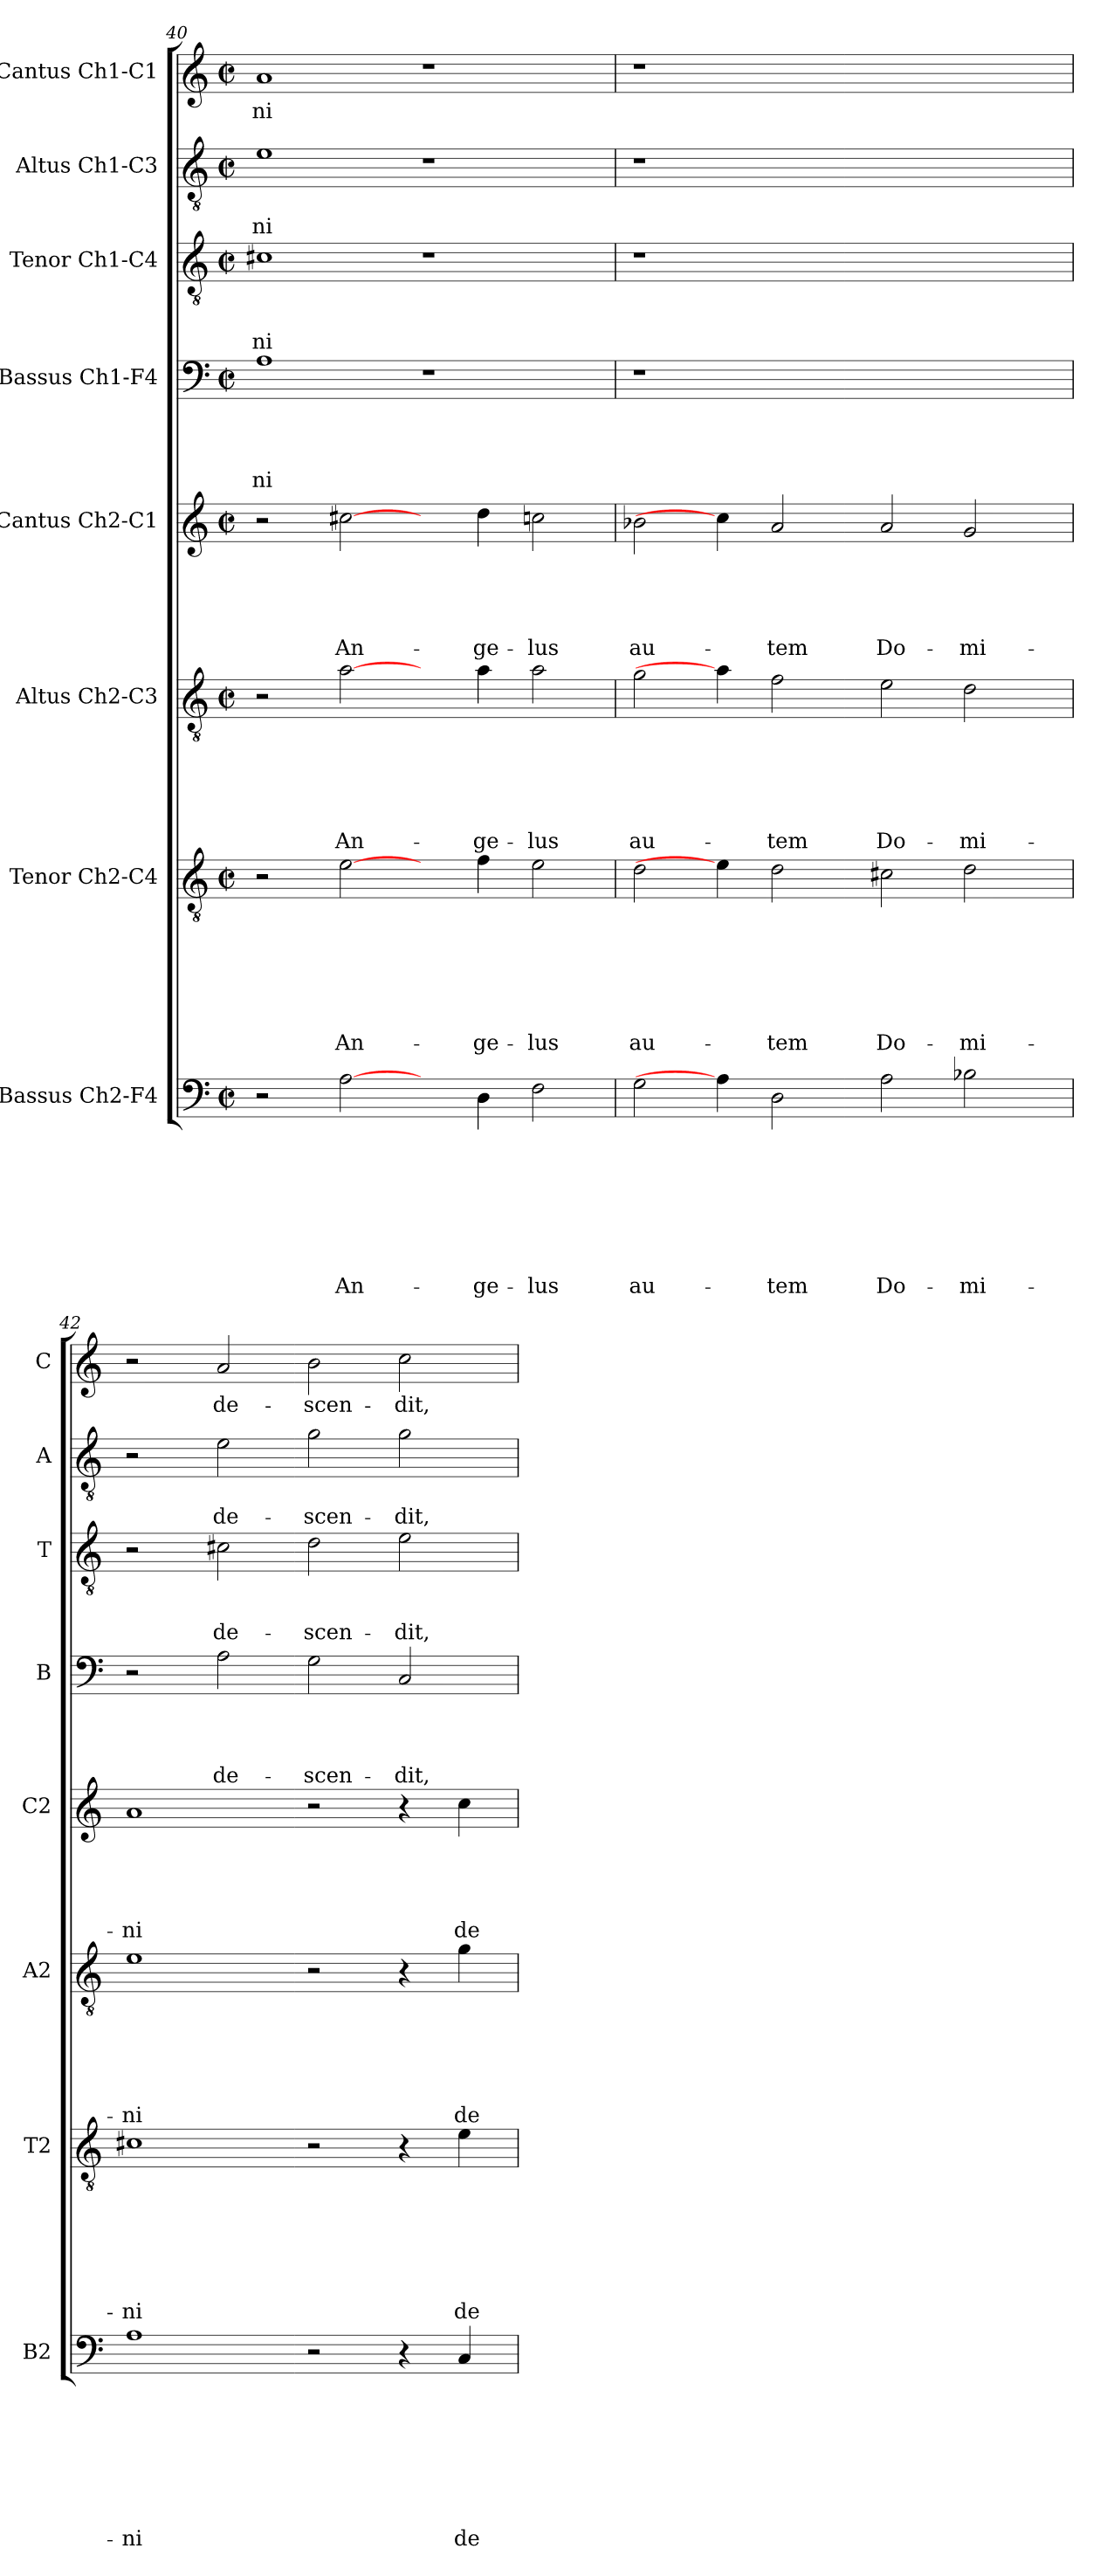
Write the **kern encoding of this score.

**kern	**text	**text	**text	**text	**text	**text	**text	**text	**kern	**text	**text	**text	**text	**text	**text	**text	**kern	**text	**text	**text	**text	**text	**text	**kern	**text	**text	**text	**text	**text	**kern	**text	**text	**text	**text	**kern	**text	**text	**text	**kern	**text	**text	**kern	**text
*part8	*part8	*part8	*part8	*part8	*part8	*part8	*part8	*part8	*part7	*part7	*part7	*part7	*part7	*part7	*part7	*part7	*part6	*part6	*part6	*part6	*part6	*part6	*part6	*part5	*part5	*part5	*part5	*part5	*part5	*part4	*part4	*part4	*part4	*part4	*part3	*part3	*part3	*part3	*part2	*part2	*part2	*part1	*part1
*staff8	*staff8	*staff8	*staff8	*staff8	*staff8	*staff8	*staff8	*staff8	*staff7	*staff7	*staff7	*staff7	*staff7	*staff7	*staff7	*staff7	*staff6	*staff6	*staff6	*staff6	*staff6	*staff6	*staff6	*staff5	*staff5	*staff5	*staff5	*staff5	*staff5	*staff4	*staff4	*staff4	*staff4	*staff4	*staff3	*staff3	*staff3	*staff3	*staff2	*staff2	*staff2	*staff1	*staff1
*I"Bassus Ch2-F4	*	*	*	*	*	*	*	*	*I"Tenor Ch2-C4	*	*	*	*	*	*	*	*I"Altus Ch2-C3	*	*	*	*	*	*	*I"Cantus Ch2-C1	*	*	*	*	*	*I"Bassus Ch1-F4	*	*	*	*	*I"Tenor Ch1-C4	*	*	*	*I"Altus Ch1-C3	*	*	*I"Cantus Ch1-C1	*
*I'B2	*	*	*	*	*	*	*	*	*I'T2	*	*	*	*	*	*	*	*I'A2	*	*	*	*	*	*	*I'C2	*	*	*	*	*	*I'B	*	*	*	*	*I'T	*	*	*	*I'A	*	*	*I'C	*
*clefF4	*	*	*	*	*	*	*	*	*clefGv2	*	*	*	*	*	*	*	*clefGv2	*	*	*	*	*	*	*clefG2	*	*	*	*	*	*clefF4	*	*	*	*	*clefGv2	*	*	*	*clefGv2	*	*	*clefG2	*
*k[]	*	*	*	*	*	*	*	*	*k[]	*	*	*	*	*	*	*	*k[]	*	*	*	*	*	*	*k[]	*	*	*	*	*	*k[]	*	*	*	*	*k[]	*	*	*	*k[]	*	*	*k[]	*
*C:	*	*	*	*	*	*	*	*	*C:	*	*	*	*	*	*	*	*C:	*	*	*	*	*	*	*C:	*	*	*	*	*	*C:	*	*	*	*	*C:	*	*	*	*C:	*	*	*C:	*
*M2/2	*	*	*	*	*	*	*	*	*M2/2	*	*	*	*	*	*	*	*M2/2	*	*	*	*	*	*	*M2/2	*	*	*	*	*	*M2/2	*	*	*	*	*M2/2	*	*	*	*M2/2	*	*	*M2/2	*
*met(c|)	*	*	*	*	*	*	*	*	*met(c|)	*	*	*	*	*	*	*	*met(c|)	*	*	*	*	*	*	*met(c|)	*	*	*	*	*	*met(c|)	*	*	*	*	*met(c|)	*	*	*	*met(c|)	*	*	*met(c|)	*
=40	=40	=40	=40	=40	=40	=40	=40	=40	=40	=40	=40	=40	=40	=40	=40	=40	=40	=40	=40	=40	=40	=40	=40	=40	=40	=40	=40	=40	=40	=40	=40	=40	=40	=40	=40	=40	=40	=40	=40	=40	=40	=40	=40
!	!	!	!	!	!	!	!	!	!	!	!	!	!	!	!	!	!	!	!	!	!	!	!	!	!	!	!	!	!	!	!	!	!	!LO:LY:b	!	!	!	!LO:LY:b	!	!	!LO:LY:b	!	!LO:LY:b
2r	.	.	.	.	.	.	.	.	2r	.	.	.	.	.	.	.	2r	.	.	.	.	.	.	2r	.	.	.	.	.	1A	.	.	.	-ni	1c#X	.	.	-ni	1e	.	-ni	1a	-ni
!	!	!	!	!	!	!	!	!LO:LY:b	!	!	!	!	!	!	!	!LO:LY:b	!	!	!	!	!	!	!LO:LY:b	!	!	!	!	!	!LO:LY:b	!	!	!	!	!	!	!	!	!	!	!	!	!	!
[2A\	.	.	.	.	.	.	.	An-	[2e\	.	.	.	.	.	.	An-	[2a\	.	.	.	.	.	An-	[2cc#X\	.	.	.	.	An-	.	.	.	.	.	.	.	.	.	.	.	.	.	.
4ryy	.	.	.	.	.	.	.	.	4ryy	.	.	.	.	.	.	.	4ryy	.	.	.	.	.	.	4ryy	.	.	.	.	.	1r	.	.	.	.	1r	.	.	.	1r	.	.	1r	.
!	!	!	!	!	!	!	!	!LO:LY:b	!	!	!	!	!	!	!	!LO:LY:b	!	!	!	!	!	!	!LO:LY:b	!	!	!	!	!	!LO:LY:b	!	!	!	!	!	!	!	!	!	!	!	!	!	!
4D\	.	.	.	.	.	.	.	-ge-	4f\	.	.	.	.	.	.	-ge-	4a\	.	.	.	.	.	-ge-	4dd\	.	.	.	.	-ge-	.	.	.	.	.	.	.	.	.	.	.	.	.	.
!	!	!	!	!	!	!	!	!LO:LY:b	!	!	!	!	!	!	!	!LO:LY:b	!	!	!	!	!	!	!LO:LY:b	!	!	!	!	!	!LO:LY:b	!	!	!	!	!	!	!	!	!	!	!	!	!	!
2F\	.	.	.	.	.	.	.	-lus	2e\	.	.	.	.	.	.	-lus	2a\	.	.	.	.	.	-lus	2ccn\	.	.	.	.	-lus	.	.	.	.	.	.	.	.	.	.	.	.	.	.
=41	=41	=41	=41	=41	=41	=41	=41	=41	=41	=41	=41	=41	=41	=41	=41	=41	=41	=41	=41	=41	=41	=41	=41	=41	=41	=41	=41	=41	=41	=41	=41	=41	=41	=41	=41	=41	=41	=41	=41	=41	=41	=41	=41
!	!	!	!	!	!	!	!	!LO:LY:b	!	!	!	!	!	!	!	!LO:LY:b	!	!	!	!	!	!	!LO:LY:b	!	!	!	!	!	!LO:LY:b	!	!	!	!	!	!	!	!	!	!	!	!	!	!
2G\	.	.	.	.	.	.	.	au-	2d\	.	.	.	.	.	.	au-	2g\	.	.	.	.	.	au-	2b-X\	.	.	.	.	au-	1r	.	.	.	.	1r	.	.	.	1r	.	.	1r	.
4A\]	.	.	.	.	.	.	.	.	4e\]	.	.	.	.	.	.	.	4a\]	.	.	.	.	.	.	4cc#\]	.	.	.	.	.	.	.	.	.	.	.	.	.	.	.	.	.	.	.
!	!	!	!	!	!	!	!	!LO:LY:b	!	!	!	!	!	!	!	!LO:LY:b	!	!	!	!	!	!	!LO:LY:b	!	!	!	!	!	!LO:LY:b	!	!	!	!	!	!	!	!	!	!	!	!	!	!
2D\	.	.	.	.	.	.	.	-tem	2d\	.	.	.	.	.	.	-tem	2f\	.	.	.	.	.	-tem	2a/	.	.	.	.	-tem	.	.	.	.	.	.	.	.	.	.	.	.	.	.
.	.	.	.	.	.	.	.	.	.	.	.	.	.	.	.	.	.	.	.	.	.	.	.	.	.	.	.	.	.	1ryy	.	.	.	.	1ryy	.	.	.	1ryy	.	.	1ryy	.
!	!	!	!	!	!	!	!	!LO:LY:b	!	!	!	!	!	!	!	!LO:LY:b	!	!	!	!	!	!	!LO:LY:b	!	!	!	!	!	!LO:LY:b	!	!	!	!	!	!	!	!	!	!	!	!	!	!
2A\	.	.	.	.	.	.	.	Do-	2c#X\	.	.	.	.	.	.	Do-	2e\	.	.	.	.	.	Do-	2a/	.	.	.	.	Do-	.	.	.	.	.	.	.	.	.	.	.	.	.	.
!	!	!	!	!	!	!	!	!LO:LY:b	!	!	!	!	!	!	!	!LO:LY:b	!	!	!	!	!	!	!LO:LY:b	!	!	!	!	!	!LO:LY:b	!	!	!	!	!	!	!	!	!	!	!	!	!	!
2B-X\	.	.	.	.	.	.	.	-mi-	2d\	.	.	.	.	.	.	-mi-	2d\	.	.	.	.	.	-mi-	2g/	.	.	.	.	-mi-	.	.	.	.	.	.	.	.	.	.	.	.	.	.
.	.	.	.	.	.	.	.	.	.	.	.	.	.	.	.	.	.	.	.	.	.	.	.	.	.	.	.	.	.	4ryy	.	.	.	.	4ryy	.	.	.	4ryy	.	.	4ryy	.
=42	=42	=42	=42	=42	=42	=42	=42	=42	=42	=42	=42	=42	=42	=42	=42	=42	=42	=42	=42	=42	=42	=42	=42	=42	=42	=42	=42	=42	=42	=42	=42	=42	=42	=42	=42	=42	=42	=42	=42	=42	=42	=42	=42
!	!	!	!	!	!	!	!	!LO:LY:b	!	!	!	!	!	!	!	!LO:LY:b	!	!	!	!	!	!	!LO:LY:b	!	!	!	!	!	!LO:LY:b	!	!	!	!	!	!	!	!	!	!	!	!	!	!
1A	.	.	.	.	.	.	.	-ni	1c#X	.	.	.	.	.	.	-ni	1e	.	.	.	.	.	-ni	1a	.	.	.	.	-ni	2r	.	.	.	.	2r	.	.	.	2r	.	.	2r	.
!	!	!	!	!	!	!	!	!	!	!	!	!	!	!	!	!	!	!	!	!	!	!	!	!	!	!	!	!	!	!	!	!	!	!LO:LY:b	!	!	!	!LO:LY:b	!	!	!LO:LY:b	!	!LO:LY:b
.	.	.	.	.	.	.	.	.	.	.	.	.	.	.	.	.	.	.	.	.	.	.	.	.	.	.	.	.	.	2A\	.	.	.	de-	2c#X\	.	.	de-	2e\	.	de-	2a/	de-
!	!	!	!	!	!	!	!	!	!	!	!	!	!	!	!	!	!	!	!	!	!	!	!	!	!	!	!	!	!	!	!	!	!	!LO:LY:b	!	!	!	!LO:LY:b	!	!	!LO:LY:b	!	!LO:LY:b
2r	.	.	.	.	.	.	.	.	2r	.	.	.	.	.	.	.	2r	.	.	.	.	.	.	2r	.	.	.	.	.	2G\	.	.	.	-scen-	2d\	.	.	-scen-	2g\	.	-scen-	2b\	-scen-
!	!	!	!	!	!	!	!	!	!	!	!	!	!	!	!	!	!	!	!	!	!	!	!	!	!	!	!	!	!	!	!	!	!	!LO:LY:b	!	!	!	!LO:LY:b	!	!	!LO:LY:b	!	!LO:LY:b
4r	.	.	.	.	.	.	.	.	4r	.	.	.	.	.	.	.	4r	.	.	.	.	.	.	4r	.	.	.	.	.	2C/	.	.	.	-dit,	2e\	.	.	-dit,	2g\	.	-dit,	2cc\	-dit,
!	!	!	!	!	!	!	!	!LO:LY:b	!	!	!	!	!	!	!	!LO:LY:b	!	!	!	!	!	!	!LO:LY:b	!	!	!	!	!	!LO:LY:b	!	!	!	!	!	!	!	!	!	!	!	!	!	!
4C/	.	.	.	.	.	.	.	de-	4e\	.	.	.	.	.	.	de-	4g\	.	.	.	.	.	de-	4cc\	.	.	.	.	de-	.	.	.	.	.	.	.	.	.	.	.	.	.	.
=	=	=	=	=	=	=	=	=	=	=	=	=	=	=	=	=	=	=	=	=	=	=	=	=	=	=	=	=	=	=	=	=	=	=	=	=	=	=	=	=	=	=	=
*-	*-	*-	*-	*-	*-	*-	*-	*-	*-	*-	*-	*-	*-	*-	*-	*-	*-	*-	*-	*-	*-	*-	*-	*-	*-	*-	*-	*-	*-	*-	*-	*-	*-	*-	*-	*-	*-	*-	*-	*-	*-	*-	*-
